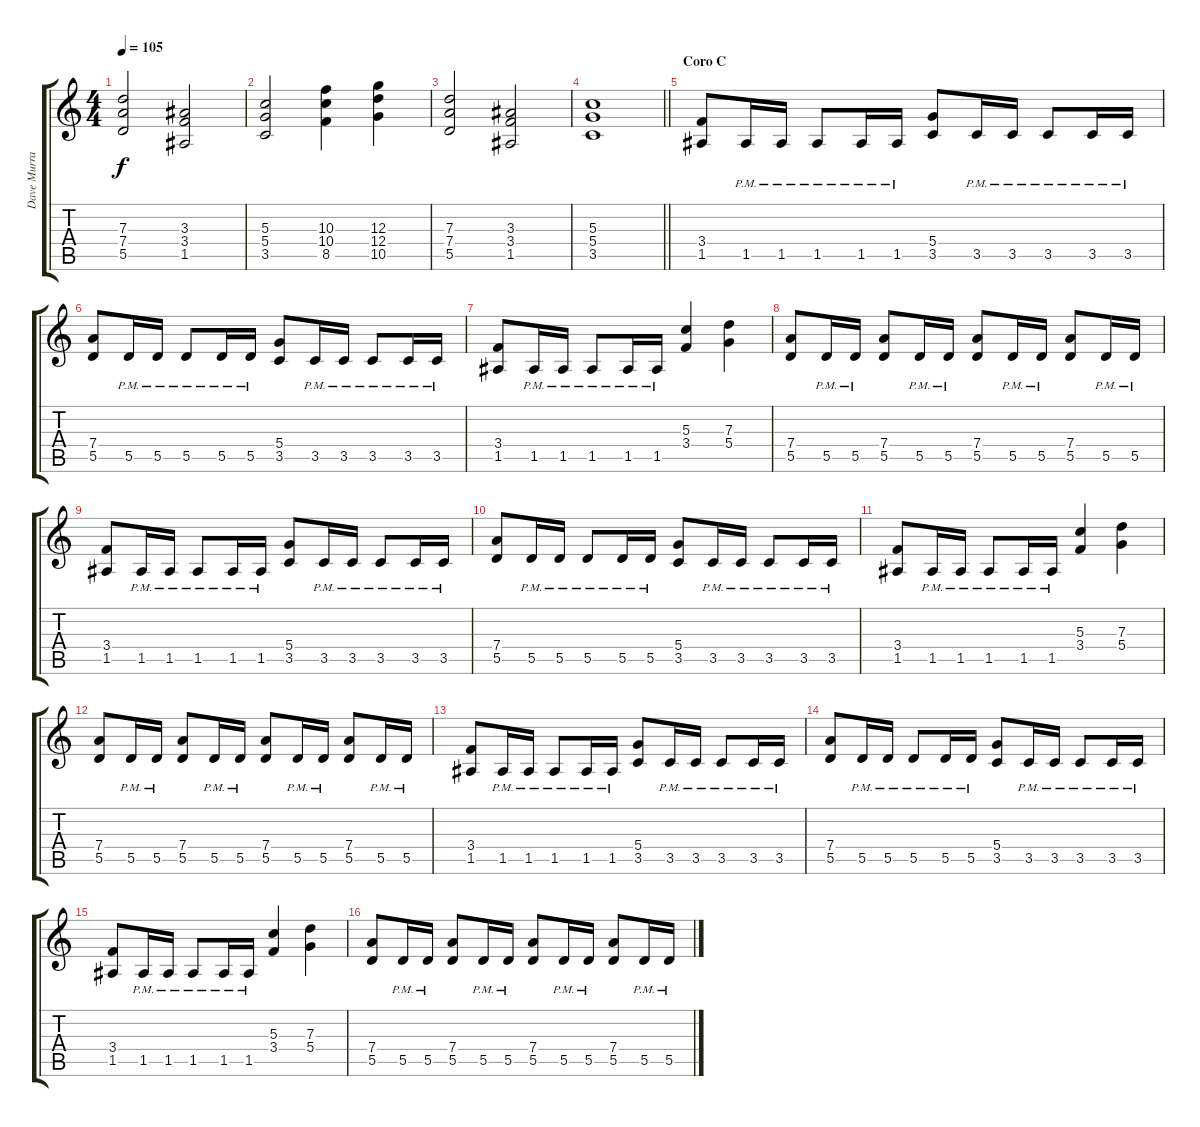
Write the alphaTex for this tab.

\track ("Dave Murray" "Dave Murra") {instrument overdrivenguitar}
\staff {score tabs}
\tuning (E4 B3 G3 D3 A2 E2) {hide}
\ts (4 4)
\tempo 105
\clef g2
\ks c
(7.3 7.4 5.5).2{dy f} (3.3 3.4 1.5).2 |
(5.3 5.4 3.5).2 (10.3 10.4 8.5).4 (12.3 12.4 10.5).4 |
(7.3 7.4 5.5).2 (3.3 3.4 1.5).2 |
\barLineRight lightlight
(5.3 5.4 3.5).1 |
\section ("" "Coro C")
(3.4 1.5).8 1.5{pm}.16 1.5{pm}.16 1.5{pm}.8 1.5{pm}.16 1.5{pm}.16 (5.4 3.5).8 3.5{pm}.16 3.5{pm}.16 3.5{pm}.8 3.5{pm}.16 3.5{pm}.16 |
(7.4 5.5).8 5.5{pm}.16 5.5{pm}.16 5.5{pm}.8 5.5{pm}.16 5.5{pm}.16 (5.4 3.5).8 3.5{pm}.16 3.5{pm}.16 3.5{pm}.8 3.5{pm}.16 3.5{pm}.16 |
(3.4 1.5).8 1.5{pm}.16 1.5{pm}.16 1.5{pm}.8 1.5{pm}.16 1.5{pm}.16 (5.3 3.4).4 (7.3 5.4).4 |
(7.4 5.5).8 5.5{pm}.16 5.5{pm}.16 (7.4 5.5).8 5.5{pm}.16 5.5{pm}.16 (7.4 5.5).8 5.5{pm}.16 5.5{pm}.16 (7.4 5.5).8 5.5{pm}.16 5.5{pm}.16 |
(3.4 1.5).8 1.5{pm}.16 1.5{pm}.16 1.5{pm}.8 1.5{pm}.16 1.5{pm}.16 (5.4 3.5).8 3.5{pm}.16 3.5{pm}.16 3.5{pm}.8 3.5{pm}.16 3.5{pm}.16 |
(7.4 5.5).8 5.5{pm}.16 5.5{pm}.16 5.5{pm}.8 5.5{pm}.16 5.5{pm}.16 (5.4 3.5).8 3.5{pm}.16 3.5{pm}.16 3.5{pm}.8 3.5{pm}.16 3.5{pm}.16 |
(3.4 1.5).8 1.5{pm}.16 1.5{pm}.16 1.5{pm}.8 1.5{pm}.16 1.5{pm}.16 (5.3 3.4).4 (7.3 5.4).4 |
(7.4 5.5).8 5.5{pm}.16 5.5{pm}.16 (7.4 5.5).8 5.5{pm}.16 5.5{pm}.16 (7.4 5.5).8 5.5{pm}.16 5.5{pm}.16 (7.4 5.5).8 5.5{pm}.16 5.5{pm}.16 |
(3.4 1.5).8 1.5{pm}.16 1.5{pm}.16 1.5{pm}.8 1.5{pm}.16 1.5{pm}.16 (5.4 3.5).8 3.5{pm}.16 3.5{pm}.16 3.5{pm}.8 3.5{pm}.16 3.5{pm}.16 |
(7.4 5.5).8 5.5{pm}.16 5.5{pm}.16 5.5{pm}.8 5.5{pm}.16 5.5{pm}.16 (5.4 3.5).8 3.5{pm}.16 3.5{pm}.16 3.5{pm}.8 3.5{pm}.16 3.5{pm}.16 |
(3.4 1.5).8 1.5{pm}.16 1.5{pm}.16 1.5{pm}.8 1.5{pm}.16 1.5{pm}.16 (5.3 3.4).4 (7.3 5.4).4 |
(7.4 5.5).8 5.5{pm}.16 5.5{pm}.16 (7.4 5.5).8 5.5{pm}.16 5.5{pm}.16 (7.4 5.5).8 5.5{pm}.16 5.5{pm}.16 (7.4 5.5).8 5.5{pm}.16 5.5{pm}.16
